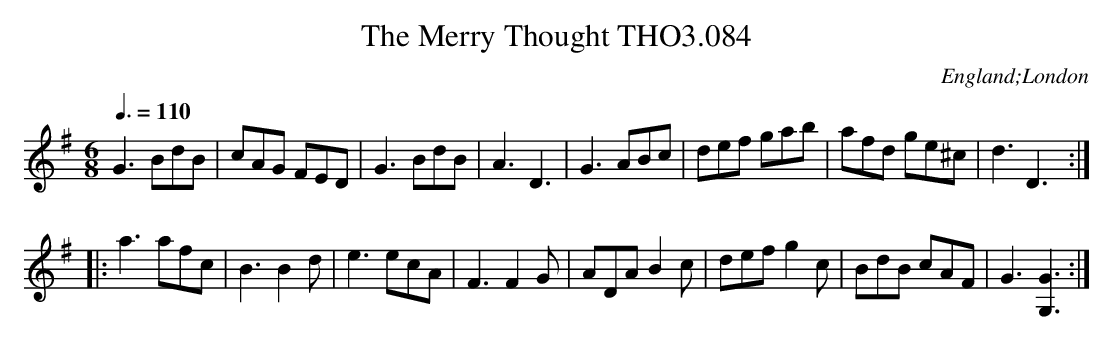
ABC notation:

X:1
T:Merry Thought THO3.084, The
O:England;London
M:6/8
L:1/8
Q:3/8=110
K:G
G3 BdB|cAG FED|G3 BdB|A3D3|G3ABc|def gab|afd ge^c|d3D3:|
|:a3 afc|B3 B2 d|e3 ecA|F3 F2 G|ADA B2 c|def g2 c|BdB cAF|G3[G3G,3]:|
